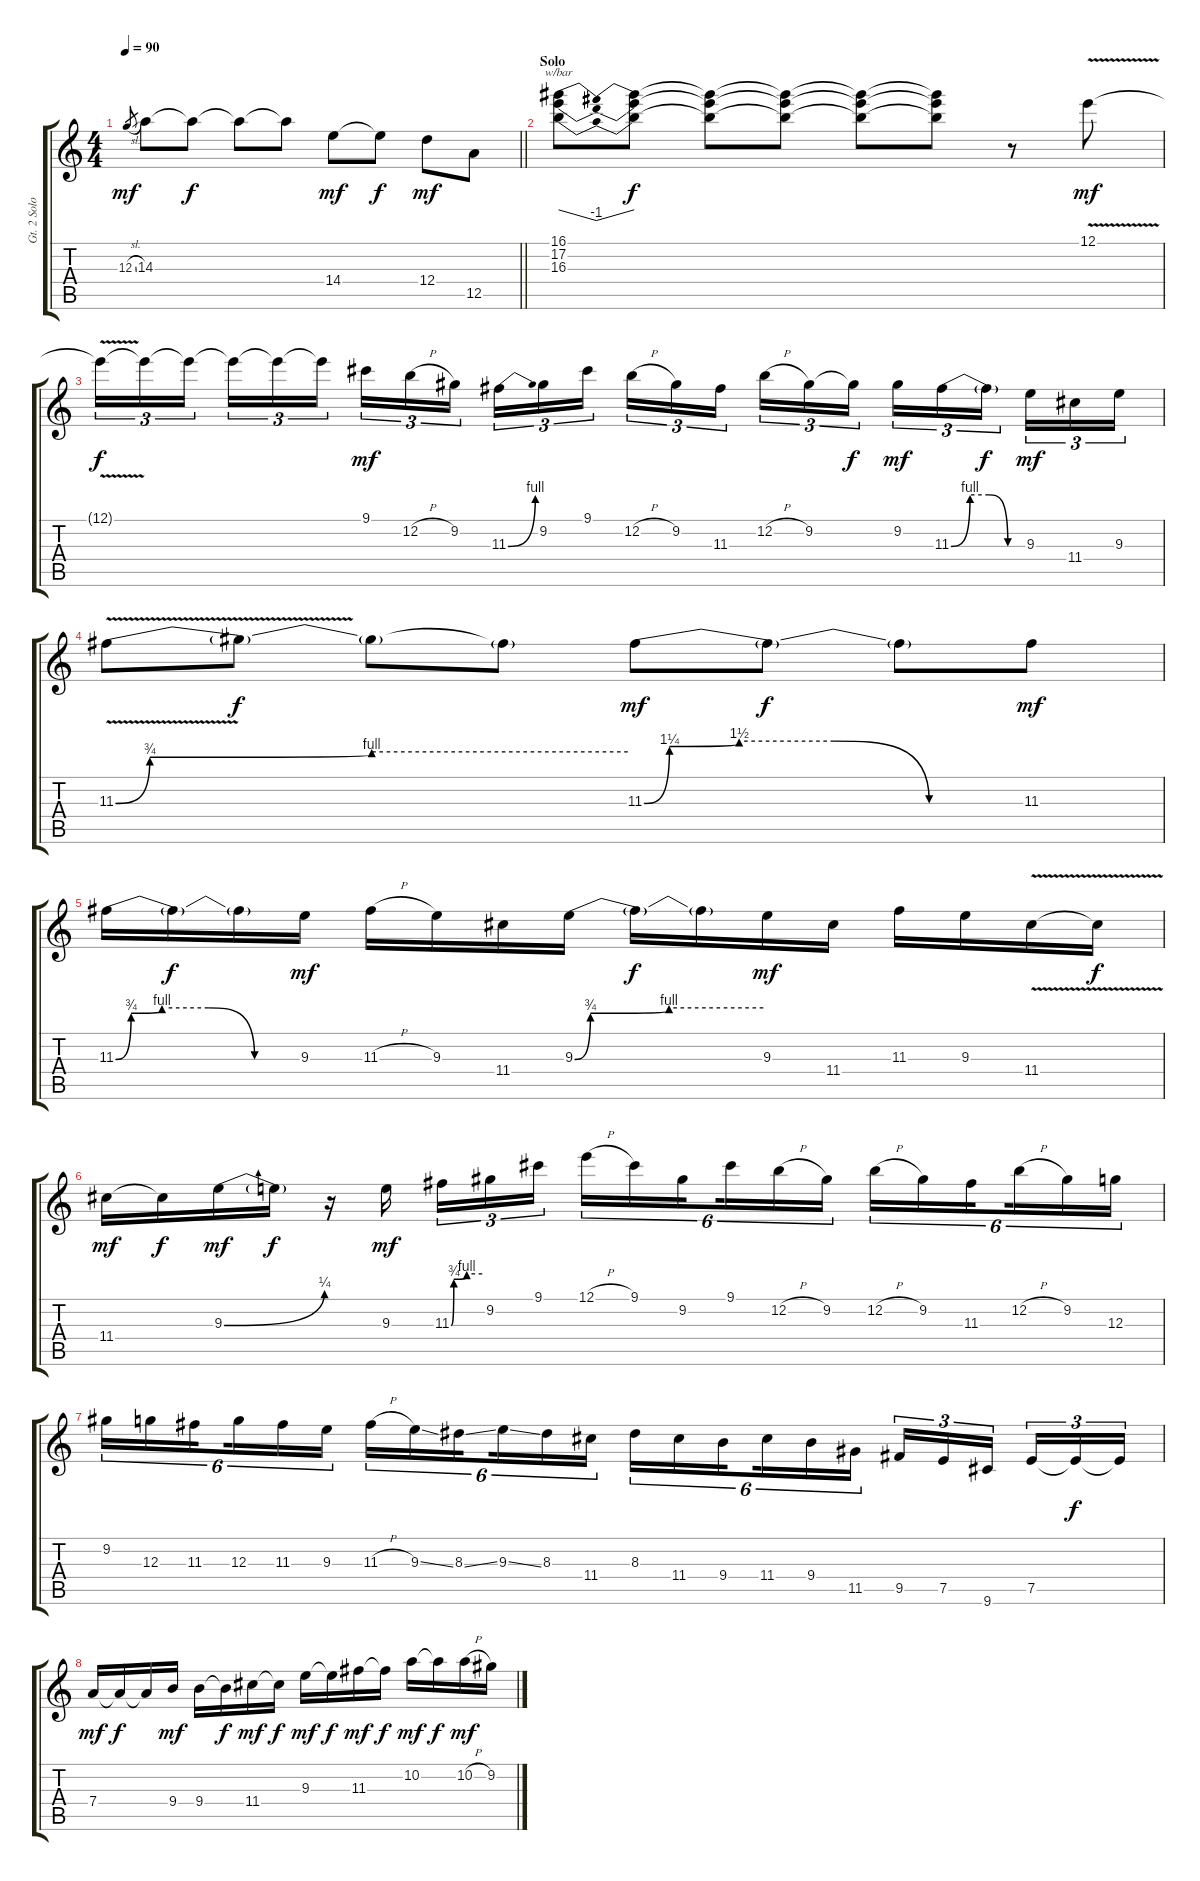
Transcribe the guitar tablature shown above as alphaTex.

\track ("Gt. 2 Solo & Fills" "Gt. 2 Solo") {instrument distortionguitar}
\staff {score tabs}
\tuning (E4 B3 G3 D3 A2 E2) {hide}
\ts (4 4)
\tempo 90
\clef g2
\barLineRight lightlight
\ks c
12.3{sl}.8{gr dy mf} 14.3.8 14.3{t}.8{dy f} 14.3{t}.8 14.3{t}.8 14.4.8{dy mf} 14.4{t}.8{dy f} 12.4.8{dy mf} 12.5.8 |
\section ("" "Solo")
(16.1 17.2 16.3).8{tbe (dip default 0 0 30 -4 60 0)} (16.1{t} 17.2{t} 16.3{t}).8{dy f} (16.1{t} 17.2{t} 16.3{t}).8 (16.1{t} 17.2{t} 16.3{t}).8 (16.1{t} 17.2{t} 16.3{t}).8 (16.1{t} 17.2{t} 16.3{t}).8 r.8 12.1{v}.8{dy mf} |
12.1{t}.16{tu (3 2) dy f} 12.1{t}.16{tu (3 2)} 12.1{t}.16{tu (3 2) beam splitsecondary} 12.1{t}.16{tu (3 2)} 12.1{t}.16{tu (3 2)} 12.1{t}.16{tu (3 2)} 9.1.16{tu (3 2) dy mf} 12.2{h}.16{tu (3 2)} 9.2.16{tu (3 2) beam splitsecondary} 11.3{be (bend 0 0 60 4)}.16{tu (3 2)} 9.2.16{tu (3 2)} 9.1.16{tu (3 2)} 12.2{h}.16{tu (3 2)} 9.2.16{tu (3 2)} 11.3.16{tu (3 2) beam splitsecondary} 12.2{h}.16{tu (3 2)} 9.2.16{tu (3 2)} 9.2{t}.16{tu (3 2) dy f} 9.2.16{tu (3 2) dy mf} 11.3{be (custom 0 0 15 4 30 4 45 0 60 0)}.16{tu (3 2)} 11.3{t}.16{tu (3 2) dy f beam splitsecondary} 9.3.16{tu (3 2) dy mf} 11.4.16{tu (3 2)} 9.3.16{tu (3 2)} |
11.3{be (custom 0 0 4 3 30 4 60 4) v}.8 11.3{t}.8{dy f} 11.3{t}.8 11.3{t}.8 11.3{be (custom 0 0 4 5 15 6 30 6 45 0 60 0)}.8{dy mf} 11.3{t}.8{dy f} 11.3{t}.8 11.3.8{dy mf} |
11.3{be (custom 0 0 5 3 15 4 30 4 45 0 60 0)}.16 11.3{t}.16{dy f} 11.3{t}.16 9.3.16{dy mf} 11.3{h}.16 9.3.16 11.4.16 9.3{be (custom 0 0 5 3 30 4 60 4)}.16 9.3{t}.16{dy f} 9.3{t}.16 9.3.16{dy mf} 11.4.16 11.3.16 9.3.16 11.4{v}.16 11.4{t}.16{dy f} |
11.4.16{dy mf} 11.4{t}.16{dy f} 9.3{be (bend 0 0 60 1)}.16{dy mf} 9.3{t}.16{dy f} r.16 9.3.16{dy mf beam splitsecondary} 11.3{be (custom 0 0 5 3 30 4 60 4)}.16{tu (3 2)} 9.2.16{tu (3 2)} 9.1.16{tu (3 2)} 12.1{h}.16{tu (6 4)} 9.1.16{tu (6 4)} 9.2.16{tu (6 4) beam splitsecondary} 9.1.16{tu (6 4)} 12.2{h}.16{tu (6 4)} 9.2.16{tu (6 4)} 12.2{h}.16{tu (6 4)} 9.2.16{tu (6 4)} 11.3.16{tu (6 4) beam splitsecondary} 12.2{h}.16{tu (6 4)} 9.2.16{tu (6 4)} 12.3.16{tu (6 4)} |
9.2.16{tu (6 4)} 12.3.16{tu (6 4)} 11.3.16{tu (6 4) beam splitsecondary} 12.3.16{tu (6 4)} 11.3.16{tu (6 4)} 9.3.16{tu (6 4)} 11.3{h}.16{tu (6 4)} 9.3{ss}.16{tu (6 4)} 8.3{ss}.16{tu (6 4) beam splitsecondary} 9.3{ss}.16{tu (6 4)} 8.3.16{tu (6 4)} 11.4.16{tu (6 4)} 8.3.16{tu (6 4)} 11.4.16{tu (6 4)} 9.4.16{tu (6 4) beam splitsecondary} 11.4.16{tu (6 4)} 9.4.16{tu (6 4)} 11.5.16{tu (6 4)} 9.5.16{tu (3 2)} 7.5.16{tu (3 2)} 9.6.16{tu (3 2) beam splitsecondary} 7.5.16{tu (3 2)} 7.5{t}.16{tu (3 2) dy f} 7.5{t}.16{tu (3 2)} |
7.4.16{dy mf} 7.4{t}.16{dy f} 7.4{t}.16 9.4.16{dy mf} 9.4.16 9.4{t}.16{dy f} 11.4.16{dy mf} 11.4{t}.16{dy f} 9.3.16{dy mf} 9.3{t}.16{dy f} 11.3.16{dy mf} 11.3{t}.16{dy f} 10.2.16{dy mf} 10.2{t}.16{dy f} 10.2{h}.16{dy mf} 9.2.16
